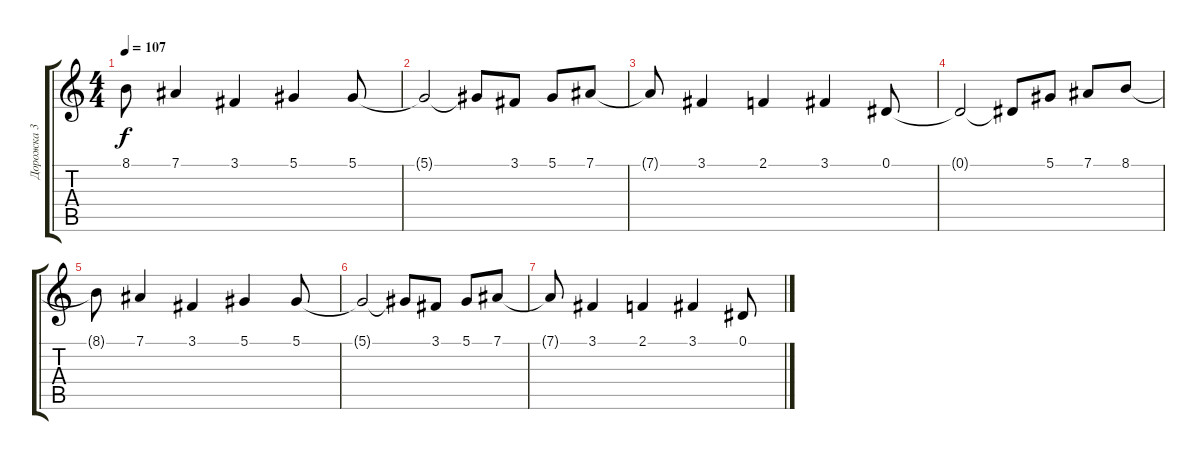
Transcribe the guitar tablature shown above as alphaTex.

\track ("Дорожка 3" "Дорожка 3") {instrument viola}
\staff {score tabs}
\tuning (Eb4 Bb3 Gb3 Db3 Ab2 Db2) {hide}
\ts (4 4)
\tempo 107
\clef g2
\ks c
8.1{t}.8{dy f} 7.1.4 3.1.4 5.1.4 5.1.8 |
5.1{t}.2 5.1{t}.8 3.1.8 5.1.8 7.1.8 |
7.1{t}.8 3.1.4 2.1.4 3.1.4 0.1.8 |
0.1{t}.2 0.1{t}.8 5.1.8 7.1.8 8.1.8 |
8.1{t}.8 7.1.4 3.1.4 5.1.4 5.1.8 |
5.1{t}.2 5.1{t}.8 3.1.8 5.1.8 7.1.8 |
7.1{t}.8 3.1.4 2.1.4 3.1.4 0.1.8
